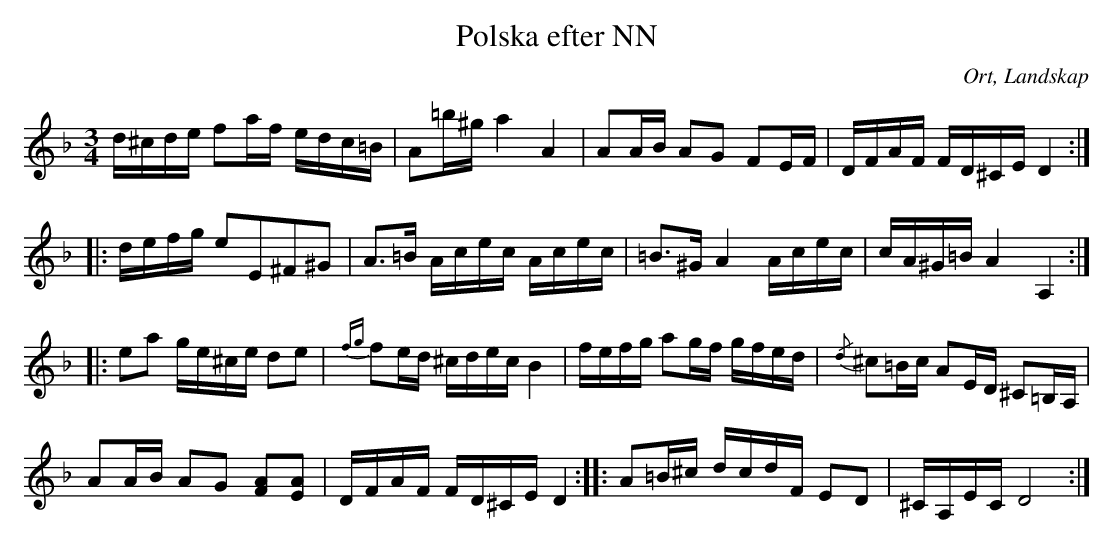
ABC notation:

X:1
T:Polska efter NN
O:Ort, Landskap
M:3/4
L:1/16
K:Dm
d^cde f2af edc=B |A2=b^g a4 A4 |A2AB A2G2 F2EF |DFAF FD^CE D4 :|
|:defg e2E2^F2^G2| A2>=B2 Acec Acec| =B2>^G2 A4 Acec|cA^G=B A4 A,4:|
|:e2a2 ge^ce d2e2 |{fg}f2ed ^cdec B4|fefg a2gf gfed |{/d}^c2=Bc A2ED ^C2=B,A, |
A2AB A2G2 [F2A2][E2A2]| DFAF FD^CE D4 :|: A2=B^c dcdF E2D2 |^CA,EC D8:|
